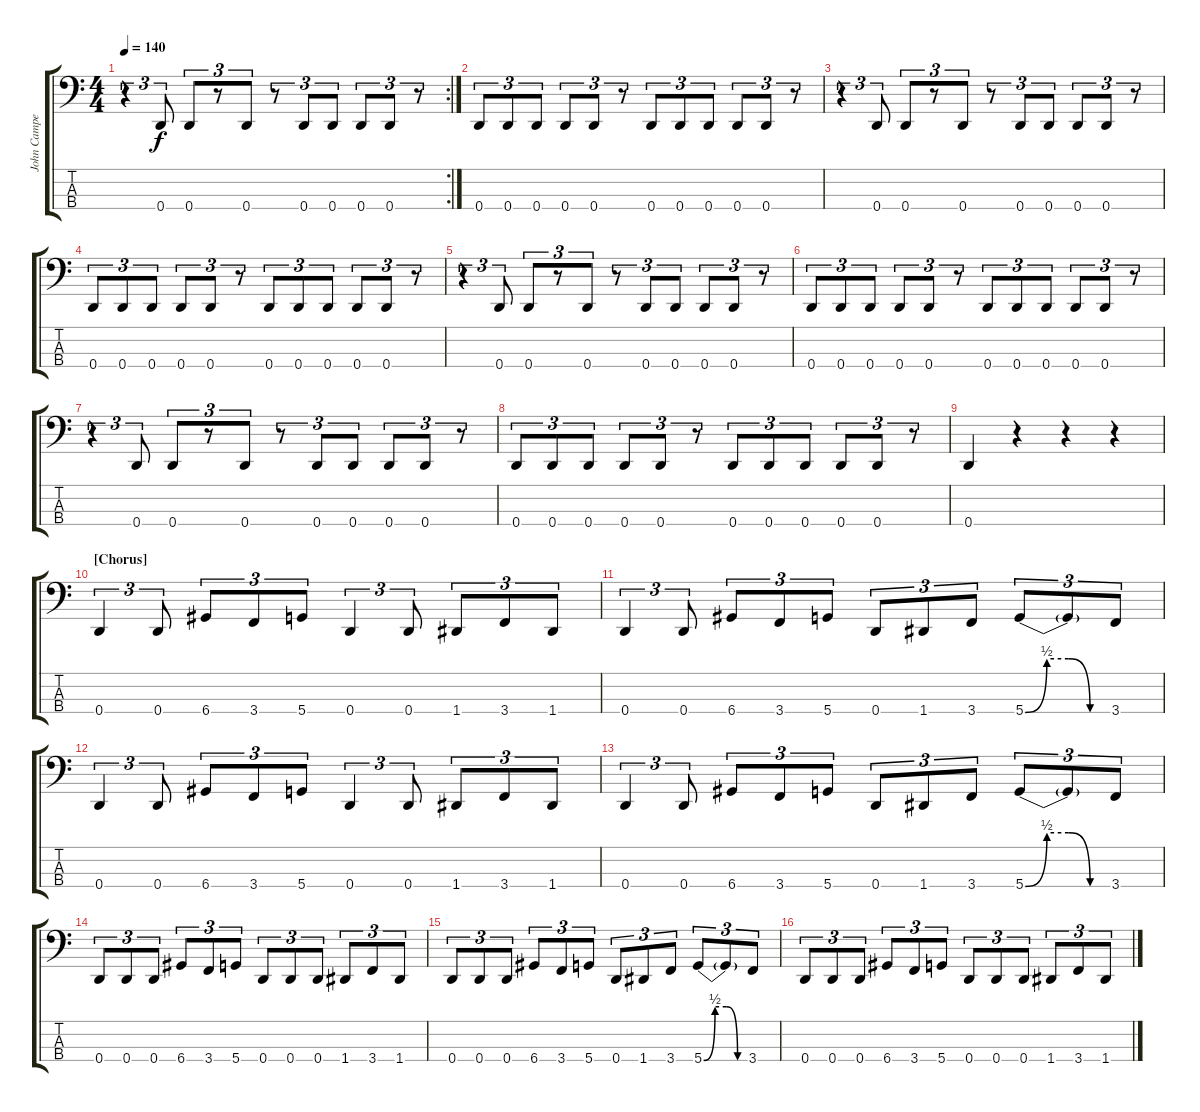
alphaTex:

\track ("John Campel" "John Campe") {instrument electricbasspick}
\staff {score tabs}
\tuning (G2 D2 A1 D1) {hide}
\rc 2
\ts (4 4)
\tempo 140
\clef f4
\ks c
r.4{tu (3 2) dy f} 0.4.8{tu (3 2)} 0.4.8{tu (3 2)} r.8{tu (3 2)} 0.4.8{tu (3 2)} r.8{tu (3 2)} 0.4.8{tu (3 2)} 0.4.8{tu (3 2)} 0.4.8{tu (3 2)} 0.4.8{tu (3 2)} r.8{tu (3 2)} |
0.4.8{tu (3 2)} 0.4.8{tu (3 2)} 0.4.8{tu (3 2)} 0.4.8{tu (3 2)} 0.4.8{tu (3 2)} r.8{tu (3 2)} 0.4.8{tu (3 2)} 0.4.8{tu (3 2)} 0.4.8{tu (3 2)} 0.4.8{tu (3 2)} 0.4.8{tu (3 2)} r.8{tu (3 2)} |
r.4{tu (3 2)} 0.4.8{tu (3 2)} 0.4.8{tu (3 2)} r.8{tu (3 2)} 0.4.8{tu (3 2)} r.8{tu (3 2)} 0.4.8{tu (3 2)} 0.4.8{tu (3 2)} 0.4.8{tu (3 2)} 0.4.8{tu (3 2)} r.8{tu (3 2)} |
0.4.8{tu (3 2)} 0.4.8{tu (3 2)} 0.4.8{tu (3 2)} 0.4.8{tu (3 2)} 0.4.8{tu (3 2)} r.8{tu (3 2)} 0.4.8{tu (3 2)} 0.4.8{tu (3 2)} 0.4.8{tu (3 2)} 0.4.8{tu (3 2)} 0.4.8{tu (3 2)} r.8{tu (3 2)} |
r.4{tu (3 2)} 0.4.8{tu (3 2)} 0.4.8{tu (3 2)} r.8{tu (3 2)} 0.4.8{tu (3 2)} r.8{tu (3 2)} 0.4.8{tu (3 2)} 0.4.8{tu (3 2)} 0.4.8{tu (3 2)} 0.4.8{tu (3 2)} r.8{tu (3 2)} |
0.4.8{tu (3 2)} 0.4.8{tu (3 2)} 0.4.8{tu (3 2)} 0.4.8{tu (3 2)} 0.4.8{tu (3 2)} r.8{tu (3 2)} 0.4.8{tu (3 2)} 0.4.8{tu (3 2)} 0.4.8{tu (3 2)} 0.4.8{tu (3 2)} 0.4.8{tu (3 2)} r.8{tu (3 2)} |
r.4{tu (3 2)} 0.4.8{tu (3 2)} 0.4.8{tu (3 2)} r.8{tu (3 2)} 0.4.8{tu (3 2)} r.8{tu (3 2)} 0.4.8{tu (3 2)} 0.4.8{tu (3 2)} 0.4.8{tu (3 2)} 0.4.8{tu (3 2)} r.8{tu (3 2)} |
0.4.8{tu (3 2)} 0.4.8{tu (3 2)} 0.4.8{tu (3 2)} 0.4.8{tu (3 2)} 0.4.8{tu (3 2)} r.8{tu (3 2)} 0.4.8{tu (3 2)} 0.4.8{tu (3 2)} 0.4.8{tu (3 2)} 0.4.8{tu (3 2)} 0.4.8{tu (3 2)} r.8{tu (3 2)} |
0.4.4 r.4 r.4 r.4 |
\section ("" "[Chorus]")
0.4.4{tu (3 2)} 0.4.8{tu (3 2)} 6.4.8{tu (3 2)} 3.4.8{tu (3 2)} 5.4.8{tu (3 2)} 0.4.4{tu (3 2)} 0.4.8{tu (3 2)} 1.4.8{tu (3 2)} 3.4.8{tu (3 2)} 1.4.8{tu (3 2)} |
0.4.4{tu (3 2)} 0.4.8{tu (3 2)} 6.4.8{tu (3 2)} 3.4.8{tu (3 2)} 5.4.8{tu (3 2)} 0.4.8{tu (3 2)} 1.4.8{tu (3 2)} 3.4.8{tu (3 2)} 5.4{be (custom 0 0 15 2 30 2 45 0 60 0)}.8{tu (3 2)} 5.4{t}.8{tu (3 2)} 3.4.8{tu (3 2)} |
0.4.4{tu (3 2)} 0.4.8{tu (3 2)} 6.4.8{tu (3 2)} 3.4.8{tu (3 2)} 5.4.8{tu (3 2)} 0.4.4{tu (3 2)} 0.4.8{tu (3 2)} 1.4.8{tu (3 2)} 3.4.8{tu (3 2)} 1.4.8{tu (3 2)} |
0.4.4{tu (3 2)} 0.4.8{tu (3 2)} 6.4.8{tu (3 2)} 3.4.8{tu (3 2)} 5.4.8{tu (3 2)} 0.4.8{tu (3 2)} 1.4.8{tu (3 2)} 3.4.8{tu (3 2)} 5.4{be (custom 0 0 15 2 30 2 45 0 60 0)}.8{tu (3 2)} 5.4{t}.8{tu (3 2)} 3.4.8{tu (3 2)} |
0.4.8{tu (3 2)} 0.4.8{tu (3 2)} 0.4.8{tu (3 2)} 6.4.8{tu (3 2)} 3.4.8{tu (3 2)} 5.4.8{tu (3 2)} 0.4.8{tu (3 2)} 0.4.8{tu (3 2)} 0.4.8{tu (3 2)} 1.4.8{tu (3 2)} 3.4.8{tu (3 2)} 1.4.8{tu (3 2)} |
0.4.8{tu (3 2)} 0.4.8{tu (3 2)} 0.4.8{tu (3 2)} 6.4.8{tu (3 2)} 3.4.8{tu (3 2)} 5.4.8{tu (3 2)} 0.4.8{tu (3 2)} 1.4.8{tu (3 2)} 3.4.8{tu (3 2)} 5.4{be (custom 0 0 15 2 30 2 45 0 60 0)}.8{tu (3 2)} 5.4{t}.8{tu (3 2)} 3.4.8{tu (3 2)} |
0.4.8{tu (3 2)} 0.4.8{tu (3 2)} 0.4.8{tu (3 2)} 6.4.8{tu (3 2)} 3.4.8{tu (3 2)} 5.4.8{tu (3 2)} 0.4.8{tu (3 2)} 0.4.8{tu (3 2)} 0.4.8{tu (3 2)} 1.4.8{tu (3 2)} 3.4.8{tu (3 2)} 1.4.8{tu (3 2)}
